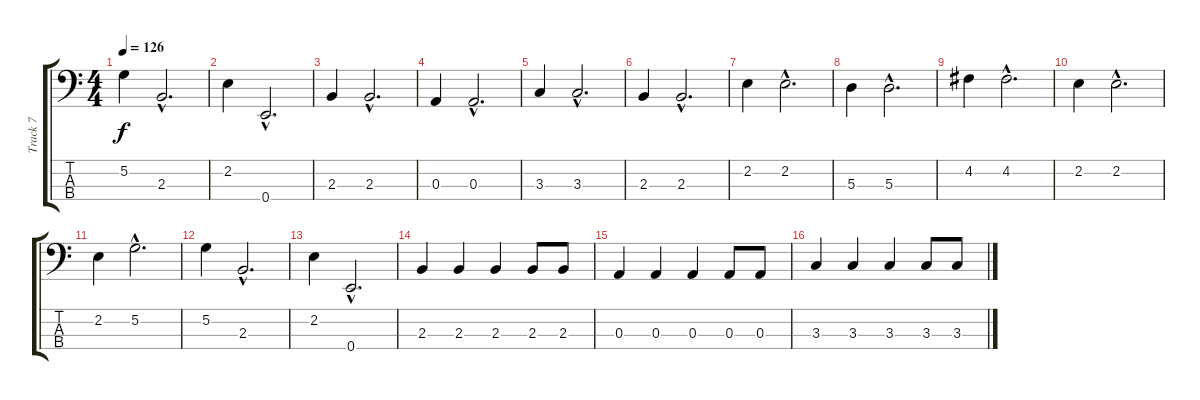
\track ("Track 7" "Track 7") {instrument contrabass}
\staff {score tabs}
\tuning (G2 D2 A1 E1) {hide}
\ts (4 4)
\tempo 126
\clef f4
\ks c
5.2.4{dy f} 2.3{hac}.2{d} |
2.2.4 0.4{hac}.2{d} |
2.3.4 2.3{hac}.2{d} |
0.3.4 0.3{hac}.2{d} |
3.3.4 3.3{hac}.2{d} |
2.3.4 2.3{hac}.2{d} |
2.2.4 2.2{hac}.2{d} |
5.3.4 5.3{hac}.2{d} |
4.2.4 4.2{hac}.2{d} |
2.2.4 2.2{hac}.2{d} |
2.2.4 5.2{hac}.2{d} |
5.2.4 2.3{hac}.2{d} |
2.2.4 0.4{hac}.2{d} |
2.3.4{instrument electricbasspick} 2.3.4 2.3.4 2.3.8 2.3.8 |
0.3.4 0.3.4 0.3.4 0.3.8 0.3.8 |
3.3.4 3.3.4 3.3.4 3.3.8 3.3.8
